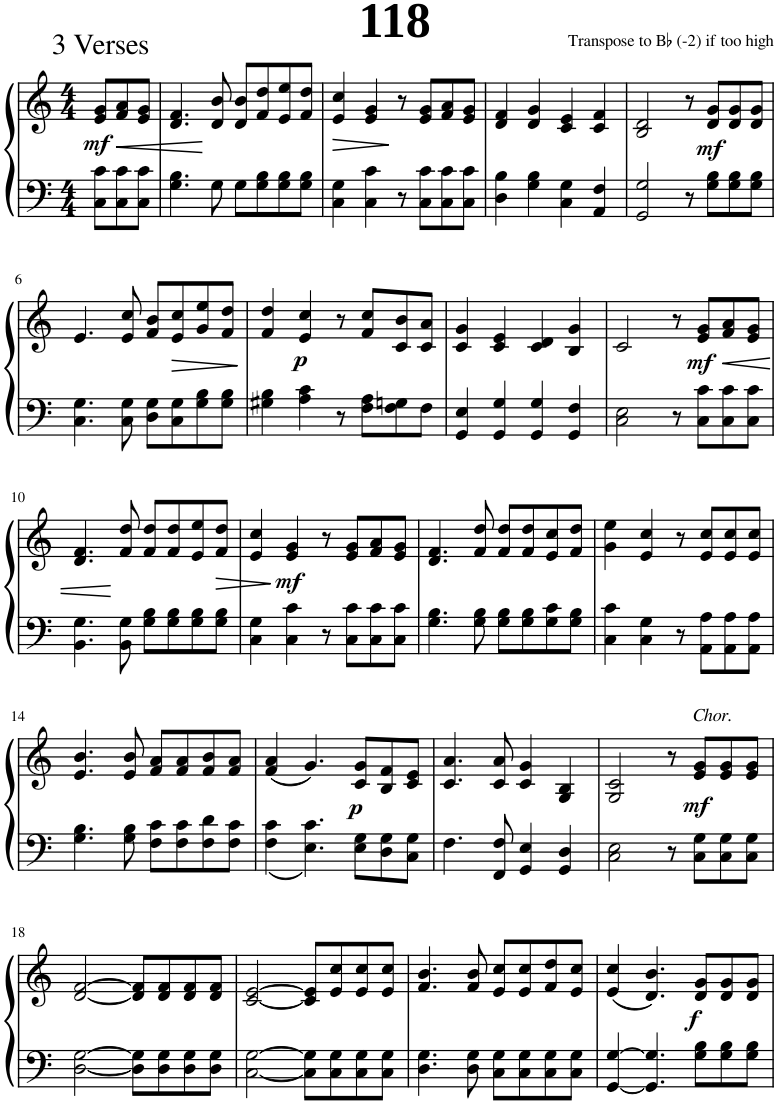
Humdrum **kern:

**kern	**kern	**dynam
*part1	*part1	*part1
*staff2	*staff1	*staff1/2
*I"Piano	*	*
*I'Pno.	*	*
*clefF4	*clefG2	*
*k[]	*k[]	*
*M4/4	*M4/4	*
=1	=1	=1
!	!	!LO:DY:b
8C\ 8c\L	8e/ 8g/L	mf
!	!	!LO:HP:b
8C\ 8c\	8f/ 8a/	<
8C\ 8c\J	8e/ 8g/J	.
=2	=2	=2
4.G\ 4.B\	4.d/ 4.f/	.
8G\	8d/ 8b/	[
8G\L	8d/ 8b/L	.
8G\ 8B\	8f/ 8dd/	.
8G\ 8B\	8e/ 8ee/	.
8G\ 8B\J	8f/ 8dd/J	.
=3	=3	=3
!	!	!LO:HP:b
4C\ 4G\	4e/ 4cc/	>
4C\ 4c\	4e/ 4g/	.
8r	8r	]
8C\ 8c\L	8e/ 8g/L	.
8C\ 8c\	8f/ 8a/	.
8C\ 8c\J	8e/ 8g/J	.
=4	=4	=4
4D\ 4B\	4d/ 4f/	.
4G\ 4B\	4d/ 4g/	.
4C\ 4G\	4c/ 4e/	.
4AA/ 4F/	4c/ 4f/	.
=5	=5	=5
2GG/ 2G/	2B/ 2d/	.
8r	8r	.
!	!	!LO:DY:b
8G\ 8B\L	8d/ 8g/L	mf
8G\ 8B\	8d/ 8g/	.
8G\ 8B\J	8d/ 8g/J	.
!!LO:LB:g=z
=6	=6	=6
4.C\ 4.G\	4.e/	.
8C\ 8G\	8e/ 8cc/	.
8D\ 8G\L	8f/ 8b/L	.
!	!	!LO:HP:b
8C\ 8G\	8e/ 8cc/	>
8G\ 8B\	8g/ 8ee/	.
8G\ 8B\J	8f/ 8dd/J	.
.	.	]
=7	=7	=7
4G#X\ 4B\	4f/ 4dd/	.
!	!	!LO:DY:b
4A\ 4c\	4e/ 4cc/	p
8r	8r	.
8F\ 8A\L	8f/ 8cc/L	.
8F\ 8Gn\	8c/ 8b/	.
8F\J	8c/ 8a/J	.
=8	=8	=8
4GG/ 4E/	4c/ 4g/	.
4GG/ 4G/	4c/ 4e/	.
4GG/ 4G/	4c/ 4d/	.
4GG/ 4F/	4B/ 4g/	.
=9	=9	=9
2C\ 2E\	2c/	.
8r	8r	.
!	!	!LO:DY:b
8C\ 8c\L	8e/ 8g/L	mf
!	!	!LO:HP:b
8C\ 8c\	8f/ 8a/	<
8C\ 8c\J	8e/ 8g/J	.
!!LO:LB:g=z
=10	=10	=10
4.BB\ 4.G\	4.d/ 4.f/	.
8BB\ 8G\	8f/ 8dd/	[
8G\ 8B\L	8f/ 8dd/L	.
8G\ 8B\	8f/ 8dd/	.
8G\ 8B\	8e/ 8ee/	.
!	!	!LO:HP:b
8G\ 8B\J	8f/ 8dd/J	>
=11	=11	=11
4C\ 4G\	4e/ 4cc/	.
!	!	!LO:DY:n=1:b
4C\ 4c\	4e/ 4g/	] mf
8r	8r	.
8C\ 8c\L	8e/ 8g/L	.
8C\ 8c\	8f/ 8a/	.
8C\ 8c\J	8e/ 8g/J	.
=12	=12	=12
4.G\ 4.B\	4.d/ 4.f/	.
8G\ 8B\	8f/ 8dd/	.
8G\ 8B\L	8f/ 8dd/L	.
8G\ 8B\	8f/ 8dd/	.
8G\ 8c\	8e/ 8cc/	.
8G\ 8B\J	8f/ 8dd/J	.
=13	=13	=13
4C\ 4c\	4g\ 4ee\	.
4C\ 4G\	4e/ 4cc/	.
8r	8r	.
8AA\ 8A\L	8e/ 8cc/L	.
8AA\ 8A\	8e/ 8cc/	.
8AA\ 8A\J	8e/ 8cc/J	.
!!LO:LB:g=z
=14	=14	=14
4.G\ 4.B\	4.e/ 4.b/	.
8G\ 8B\	8e/ 8b/	.
8F\ 8c\L	8f/ 8a/L	.
8F\ 8c\	8f/ 8a/	.
8F\ 8d\	8f/ 8b/	.
8F\ 8c\J	8f/ 8a/J	.
=15	=15	=15
4F\ 4c\	(4f/ 4a/	.
4.E\ 4.c\	4.g/)	.
!	!	!LO:DY:b
8E\ 8G\L	8c/ 8g/L	p
8D\ 8G\	8B/ 8f/	.
8C\ 8G\J	8c/ 8e/J	.
=16	=16	=16
4.F\	4.c/ 4.a/	.
8FF/ 8F/	8c/ 8a/	.
4GG/ 4E/	4c/ 4g/	.
4GG/ 4D/	4G/ 4B/	.
=17	=17	=17
2C\ 2E\	2G/ 2c/	.
8r	8r	.
!	!LO:TX:a:i:t=Chor.	!
!	!	!LO:DY:b
8C\ 8G\L	8e/ 8g/L	mf
8C\ 8G\	8e/ 8g/	.
8C\ 8G\J	8e/ 8g/J	.
!!LO:LB:g=z
=18	=18	=18
[2D\ [2G\	[2d/ [2f/	.
8D\] 8G\]L	8d/] 8f/]L	.
8D\ 8G\	8d/ 8f/	.
8D\ 8G\	8d/ 8f/	.
8D\ 8G\J	8d/ 8f/J	.
=19	=19	=19
[2C\ [2G\	[2c/ [2e/	.
8C\] 8G\]L	8c/] 8e/]L	.
8C\ 8G\	8e/ 8cc/	.
8C\ 8G\	8e/ 8cc/	.
8C\ 8G\J	8e/ 8cc/J	.
=20	=20	=20
4.D\ 4.G\	4.f/ 4.b/	.
8D\ 8G\	8f/ 8b/	.
8C\ 8G\L	8e/ 8cc/L	.
8C\ 8G\	8e/ 8cc/	.
8C\ 8G\	8f/ 8dd/	.
8C\ 8G\J	8e/ 8cc/J	.
=21	=21	=21
[4GG/ [4G/	(4e/ 4cc/	.
4.GG/] 4.G/]	4.d/ 4.b/)	.
!	!	!LO:DY:b
8G\ 8B\L	8d/ 8g/L	f
8G\ 8B\	8d/ 8g/	.
8G\ 8B\J	8d/ 8g/J	.
=	=	=
*-	*-	*-
